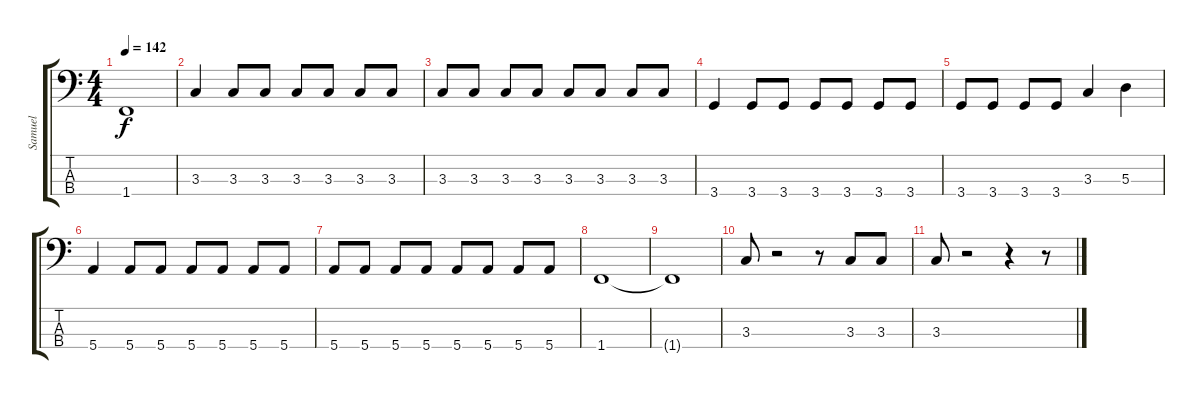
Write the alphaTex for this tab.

\track ("Samuel" "Samuel") {instrument slapbass1}
\staff {score tabs}
\tuning (G2 D2 A1 E1) {hide}
\ts (4 4)
\tempo 142
\clef f4
\ks c
1.4{t}.1{dy f} |
3.3.4 3.3.8 3.3.8 3.3.8 3.3.8 3.3.8 3.3.8 |
3.3.8 3.3.8 3.3.8 3.3.8 3.3.8 3.3.8 3.3.8 3.3.8 |
3.4.4 3.4.8 3.4.8 3.4.8 3.4.8 3.4.8 3.4.8 |
3.4.8 3.4.8 3.4.8 3.4.8 3.3.4 5.3.4 |
5.4.4 5.4.8 5.4.8 5.4.8 5.4.8 5.4.8 5.4.8 |
5.4.8 5.4.8 5.4.8 5.4.8 5.4.8 5.4.8 5.4.8 5.4.8 |
1.4.1 |
1.4{t}.1 |
3.3.8 r.2 r.8 3.3.8 3.3.8 |
3.3.8 r.2 r.4 r.8
